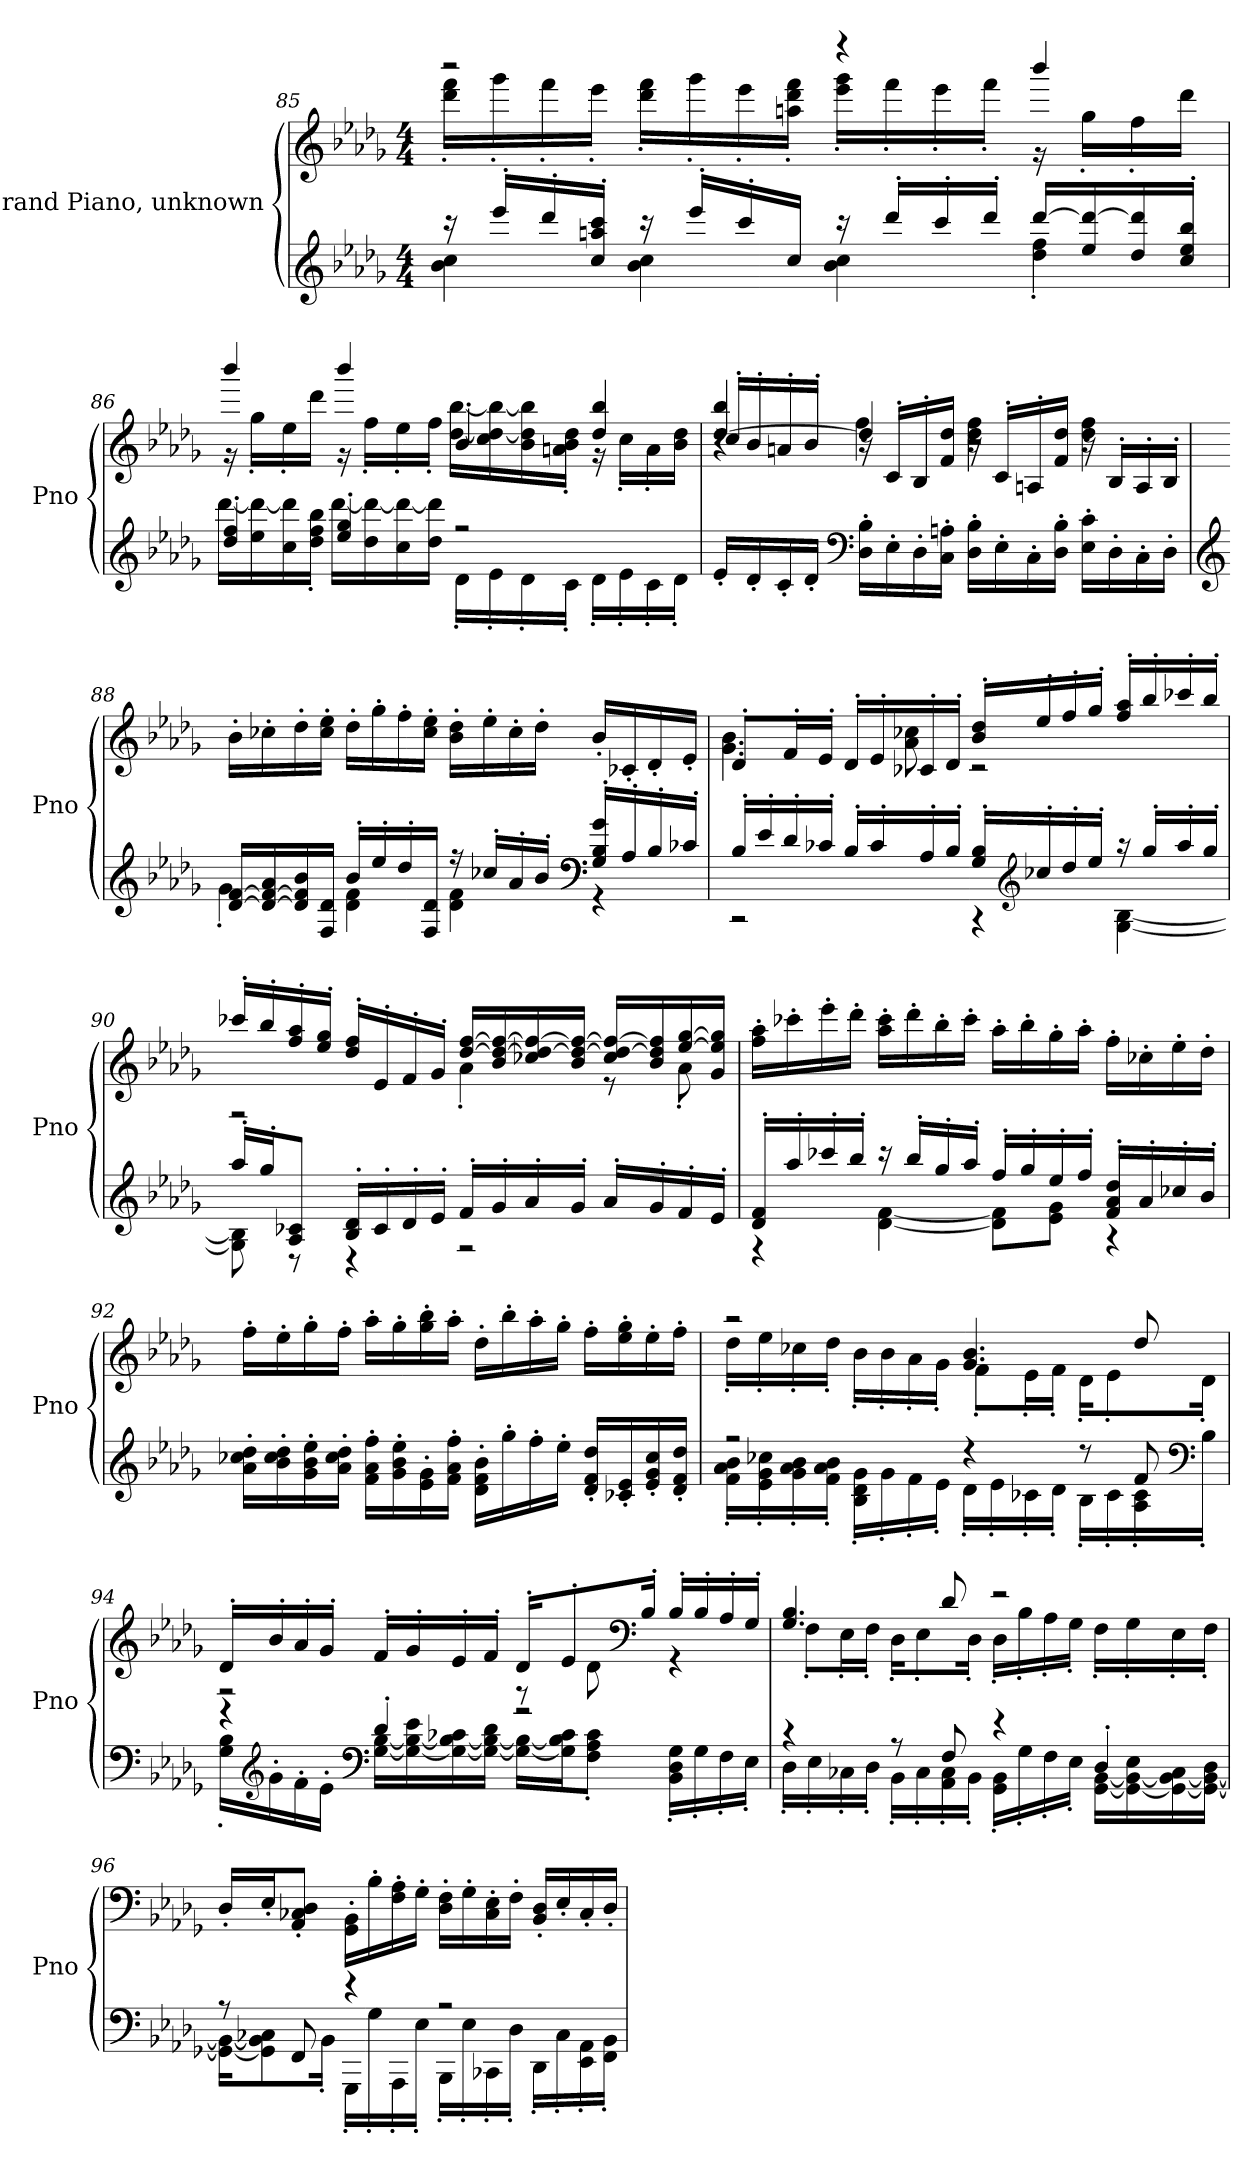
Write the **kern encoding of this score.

**kern	**kern
*part1	*part1
*staff2	*staff1
*I"Grand Piano, unknown	*
*I'Pno	*
!!LO:LB:g=z
*clefG2	*clefG2
*k[b-e-a-d-g-]	*k[b-e-a-d-g-]
*M4/4	*M4/4
=85	=85
*^	*^
16r	4b-\ 4cc\	2r	16ddd-\' 16fff\'LL
16eee-'/LL	.	.	16ggg-'\
16ddd-'/	.	.	16fff'\
16cc/' 16aan/' 16ccc/'JJ	.	.	16eee-'\JJ
16r	4b-\ 4cc\	.	16ddd-\' 16fff\'LL
16eee-'/LL	.	.	16ggg-'\
16ccc'/	.	.	16eee-'\
16cc/JJ	.	.	16aan\' 16ddd-\' 16fff\'JJ
16r	4b-\ 4cc\	4r	16eee-\' 16ggg-\'LL
16ddd-'/LL	.	.	16fff'\
16ccc'/	.	.	16eee-'\
16ddd-'/JJ	.	.	16fff'\JJ
[16ddd-/LL	4dd-\' 4ff\'	4bbb-/	16r
16ee-/ 16ddd-/_	.	.	16gg-'\LL
16dd-/ 16ddd-/]	.	.	16ff'\
16cc/' 16ee-/' 16bb-/'JJ	.	.	16ddd-\JJ
!!LO:LB:g=z	!!
=86	=86	=86	=86
4dd-/' 4ff/'	[16ddd-\LL	4bbb-/	16r
.	16ee-\ 16ddd-\_	.	16gg-'\LL
.	16cc\ 16ddd-\]	.	16ee-'\
.	16dd-\' 16ff\' 16bb-\'JJ	.	16ddd-\JJ
4ee-/' 4gg-/'	[16ddd-\LL	4bbb-/	16r
.	16dd-\ 16ddd-\_	.	16ff'\LL
.	16cc\ 16ddd-\_	.	16ee-'\
.	16dd-\ 16ddd-\]JJ	.	16ff'\JJ
2r	16d-'\LL	4b-'/	[16dd-\ [16bb-\LL
.	16e-'\	.	16cc\ 16dd-\_ 16bb-\_
.	16d-'\	.	16b-\ 16dd-\] 16bb-\]
.	16c'\JJ	.	16an\' 16b-\' 16dd-\'JJ
.	16d-'\LL	4dd-/ 4bb-/	16r
.	16e-'\	.	16cc'\LL
.	16c'\	.	16a'\
.	16d-'\JJ	.	16b-\ 16dd-\JJ
*v	*v	*	*
!!LO:LB:g=z
=87	=87	=87
*	*	*^
16e-'/LL	[4dd-/ 4bb-/	4r	16cc'/LL
16d-'/	.	.	16b-'/
16c'/	.	.	16an'/
16d-'/JJ	.	.	16b-'/JJ
*clefF4	*	*	*
16D-\' 16B-\'LL	4dd-/]	4ff\	16r
16E-'\	.	.	16c'/LL
16D-'\	.	.	16B-'/
16C\' 16An\'JJ	.	.	16f/ 16dd-/JJ
16D-\' 16B-\'LL	2r	4dd-\ 4ff\	16r
16E-'\	.	.	16c'/LL
16C'\	.	.	16An'/
16D-\' 16B-\'JJ	.	.	16f/ 16dd-/JJ
16E-\' 16c\'LL	.	4dd-\ 4ff\	16r
16D-'\	.	.	16B-'/LL
16C'\	.	.	16A'/
16D-'\JJ	.	.	16B-'/JJ
*	*v	*v	*v
!!LO:LB:g=z
=88	=88
*clefG2	*
*^	*
[16d-/ [16f/LL	4g-'\	16b-'\LL
16d-/_ 16f/_ 16a-/	.	16cc-X'\
16d-/] 16f/] 16b-/	.	16dd-'\
16F/ 16d-/JJ	.	16cc-\' 16ee-\'JJ
16b-'/LL	4d-\ 4f\	16dd-'\LL
16ee-'/	.	16gg-'\
16dd-'/	.	16ff'\
16F/ 16d-/JJ	.	16cc-\' 16ee-\'JJ
16r	4d-\ 4f\	16b-\' 16dd-\'LL
16cc-X'/LL	.	16ee-'\
16a-'/	.	16cc-'\
16b-'/JJ	.	16dd-'\JJ
*clefF4	*	*
16G-/' 16B-/' 16g-/'LL	4r	16b-'/LL
16A-'/	.	16c-X'/
16B-'/	.	16d-'/
16c-X'/JJ	.	16e-'/JJ
!!LO:PB:g=z
=89	=89	=89
*	*	*^
16B-'/LL	2r	8d-'/L	4.g-\ 4.b-\
16e-'/	.	.	.
16d-'/	.	16f'/L	.
16c-X'/JJ	.	16e-'/JJ	.
16B-'/LL	.	16d-'/LL	.
16c-'/	.	16e-'/	.
16A-'/	.	16c-X'/	8a-\ 8cc-X\
16B-'/JJ	.	16d-'/JJ	.
16G-/' 16B-/'LL	4r	16b-/' 16dd-/'LL	2r
*clefG2	*	*	*
16cc-X'/	.	16ee-'/	.
16dd-'/	.	16ff'/	.
16ee-'/JJ	.	16gg-'/JJ	.
16r	[4G-\ [4B-\	16ff/' 16aa-/'LL	.
16gg-'/LL	.	16bb-'/	.
16aa-'/	.	16ccc-X'/	.
16gg-'/JJ	.	16bb-'/JJ	.
!!LO:LB:g=z	!!
=90	=90	=90	=90
16aa-'/LL	8G-\] 8B-\]	16ccc-X'/LL	2r
16gg-'/J	.	16bb-'/	.
8A-/ 8c-X/J	8r	16ff/' 16aa-/'	.
.	.	16ee-/' 16gg-/'JJ	.
16B-/' 16d-/'LL	4r	16dd-/' 16ff/'LL	.
16c-'/	.	16e-'/	.
16d-'/	.	16f'/	.
16e-'/JJ	.	16g-'/JJ	.
16f'/LL	2r	[16dd-/ [16ff/LL	4a-'\
16g-'/	.	16b-/ 16dd-/_ 16ff/_	.
16a-'/	.	16cc-X/ 16dd-/_ 16ff/_	.
16g-'/JJ	.	16b-/ 16dd-/_ 16ff/_JJ	.
16a-'/LL	.	16cc-/ 16dd-/_ 16ff/_LL	8r
16g-'/	.	16b-/ 16dd-/] 16ff/]	.
16f'/	.	[16ee-/ [16gg-/	8a-'\
16e-'/JJ	.	16g-/ 16ee-/] 16gg-/]JJ	.
*	*	*v	*v
!!LO:LB:g=z
=91	=91	=91
16d-/' 16f/'LL	4r	16ff\' 16aa-\'LL
16aa-'/	.	16ccc-X'\
16ccc-X'/	.	16eee-'\
16bb-'/JJ	.	16ddd-'\JJ
16r	[4d-\ [4f\	16aa-\' 16ccc-\'LL
16bb-'/LL	.	16ddd-'\
16gg-'/	.	16bb-'\
16aa-'/JJ	.	16ccc-'\JJ
16ff'/LL	8d-\] 8f\]L	16aa-'\LL
16gg-'/	.	16bb-'\
16ee-'/	8e-\ 8g-\J	16gg-'\
16ff'/JJ	.	16aa-'\JJ
16f/' 16a-/' 16dd-/'LL	4r	16ff'\LL
16a-'/	.	16cc-X'\
16cc-X'/	.	16ee-'\
16b-'/JJ	.	16dd-'\JJ
*v	*v	*
=92	=92
16a-\' 16cc-X\' 16dd-\'LL	16ff'\LL
16b-\' 16cc-\' 16dd-\'	16ee-'\
16g-\' 16b-\' 16ee-\'	16gg-'\
16a-\' 16cc-\' 16dd-\'JJ	16ff'\JJ
16f\' 16a-\' 16ff\'LL	16aa-'\LL
16g-\' 16b-\' 16ee-\'	16gg-'\
16e-\' 16g-\'	16gg-\' 16bb-\'
16f\' 16a-\' 16ff\'JJ	16aa-'\JJ
16d-\' 16f\' 16b-\'LL	16dd-'\LL
16gg-'\	16bb-'\
16ff'\	16aa-'\
16ee-'\JJ	16gg-'\JJ
16d-/' 16f/' 16dd-/'LL	16ff'\LL
16c-X/' 16e-/'	16ee-\' 16gg-\'
16e-/' 16g-/' 16cc-/'	16ee-'\
16d-/' 16f/' 16dd-/'JJ	16ff'\JJ
!!LO:LB:g=z
=93	=93
*^	*^
2r	16f\' 16a-\' 16b-\'LL	2r	16dd-'\LL
.	16e-\' 16g-\' 16cc-X\'	.	16ee-'\
.	16g-\' 16a-\' 16b-\'	.	16cc-X'\
.	16f\' 16a-\' 16b-\'JJ	.	16dd-'\JJ
.	16B-\' 16d-\' 16g-\'LL	.	16b-'\LL
.	16g-'\	.	16b-'\
.	16f'\	.	16a-'\
.	16e-'\JJ	.	16g-'\JJ
4r	16d-'\LL	4.g-/ 4.b-/	8f'\L
.	16e-'\	.	.
.	16c-X'\	.	16e-'\L
.	16d-'\JJ	.	16f'\JJ
8r	16B-'\LL	.	16d-'\KL
.	16c-'\	.	8e-'\
8f/	16A-\' 16c-\'	8dd-/	.
*clefF4	*	*	*
.	16B-'\JJ	.	16d-'\Jk
!!LO:LB:g=z	!!
=94	=94	=94	=94
4r	16G-\' 16B-\'LL	16d-'/LL	2r
*clefG2	*	*	*
.	16g-'\	16b-'/	.
.	16f'\	16a-'/	.
.	16e-'\JJ	16g-'/JJ	.
*clefF4	*	*	*
4d-'/	[16G-\ [16B-\LL	16f'/LL	.
.	16G-\_ 16B-\_ 16e-\	16g-'/	.
.	16G-\_ 16B-\_ 16c-X\	16e-'/	.
.	16G-\_ 16B-\_ 16d-\JJ	16f'/JJ	.
2r	16G-\_ 16B-\_LL	16d-'/KL	8r
.	16G-\] 16B-\] 16c-\J	8e-'/	.
.	8F\' 8A-\' 8c-\'J	.	8d-\
*	*	*clefF4	*
.	.	16B-'/Jk	.
.	16BB-\' 16D-\' 16G-\'LL	16B-'/LL	4r
.	16G-'\	16B-'/	.
.	16F'\	16A-'/	.
.	16E-'\JJ	16G-'/JJ	.
=95	=95	=95	=95
4r	16D-'\LL	4.G-/ 4.B-/	8F'\L
.	16E-'\	.	.
.	16C-X'\	.	16E-'\L
.	16D-'\JJ	.	16F'\JJ
8r	16BB-'\LL	.	16D-'\KL
.	16C-'\	.	8E-'\
8F/	16AA-\' 16C-\'	8d-/	.
.	16BB-'\JJ	.	16D-'\Jk
4r	16GG-\' 16BB-\'LL	2r	16D-'\LL
.	16G-'\	.	16B-'\
.	16F'\	.	16A-'\
.	16E-'\JJ	.	16G-'\JJ
4D-'/	[16GG-\ [16BB-\LL	.	16F'\LL
.	16GG-\_ 16BB-\_ 16E-\	.	16G-'\
.	16GG-\_ 16BB-\_ 16C-\	.	16E-'\
.	16GG-\_ 16BB-\_ 16D-\JJ	.	16F'\JJ
*	*	*v	*v
!!LO:LB:g=z
=96	=96	=96
8r	16GG-\_ 16BB-\_KL	16D-'/LL
.	8GG-\] 8BB-\] 8C-X\	16E-'/J
8FF/	.	8AA-/' 8C-X/' 8D-/'J
.	16BB-'\Jk	.
4r	16GGG-'\LL	16GG-\' 16BB-\'LL
.	16G-'\	16B-'\
.	16AAA-'\	16F\' 16A-\'
.	16E-'\JJ	16G-'\JJ
2r	16BBB-'\LL	16D-\' 16F\'LL
.	16E-'\	16G-'\
.	16CC-X'\	16C-\' 16E-\'
.	16D-'\JJ	16F'\JJ
.	16DD-'\LL	16BB-/' 16D-/'LL
.	16C-'\	16E-'/
.	16EE-\' 16AA-\'	16C-'/
.	16FF\' 16BB-\'JJ	16D-'/JJ
*v	*v	*
=	=
*-	*-
